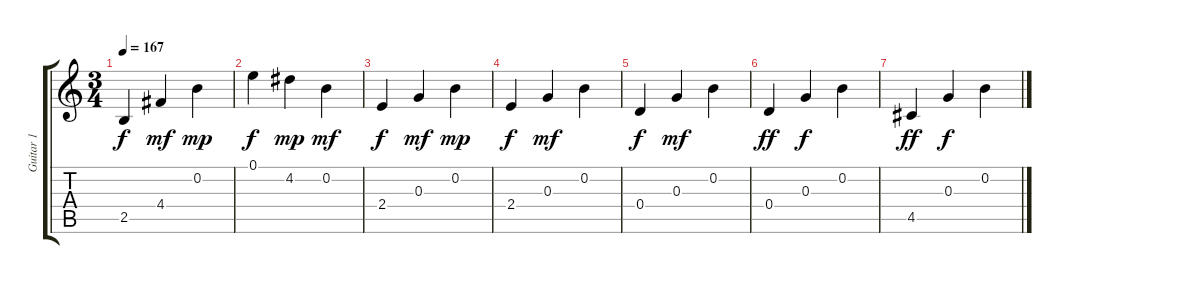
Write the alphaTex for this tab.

\track ("Guitar 1" "Guitar 1") {instrument electricguitarclean}
\staff {score tabs}
\tuning (E4 B3 G3 D3 A2 E2) {hide}
\ts (3 4)
\tempo 167
\clef g2
\ks c
2.5.4{dy f} 4.4.4{dy mf} 0.2.4{dy mp} |
0.1.4{dy f} 4.2.4{dy mp} 0.2.4{dy mf} |
2.4.4{dy f} 0.3.4{dy mf} 0.2.4{dy mp} |
2.4.4{dy f} 0.3.4{dy mf} 0.2.4 |
0.4.4{dy f} 0.3.4{dy mf} 0.2.4 |
0.4.4{dy ff} 0.3.4{dy f} 0.2.4 |
4.5.4{dy ff} 0.3.4{dy f} 0.2.4
